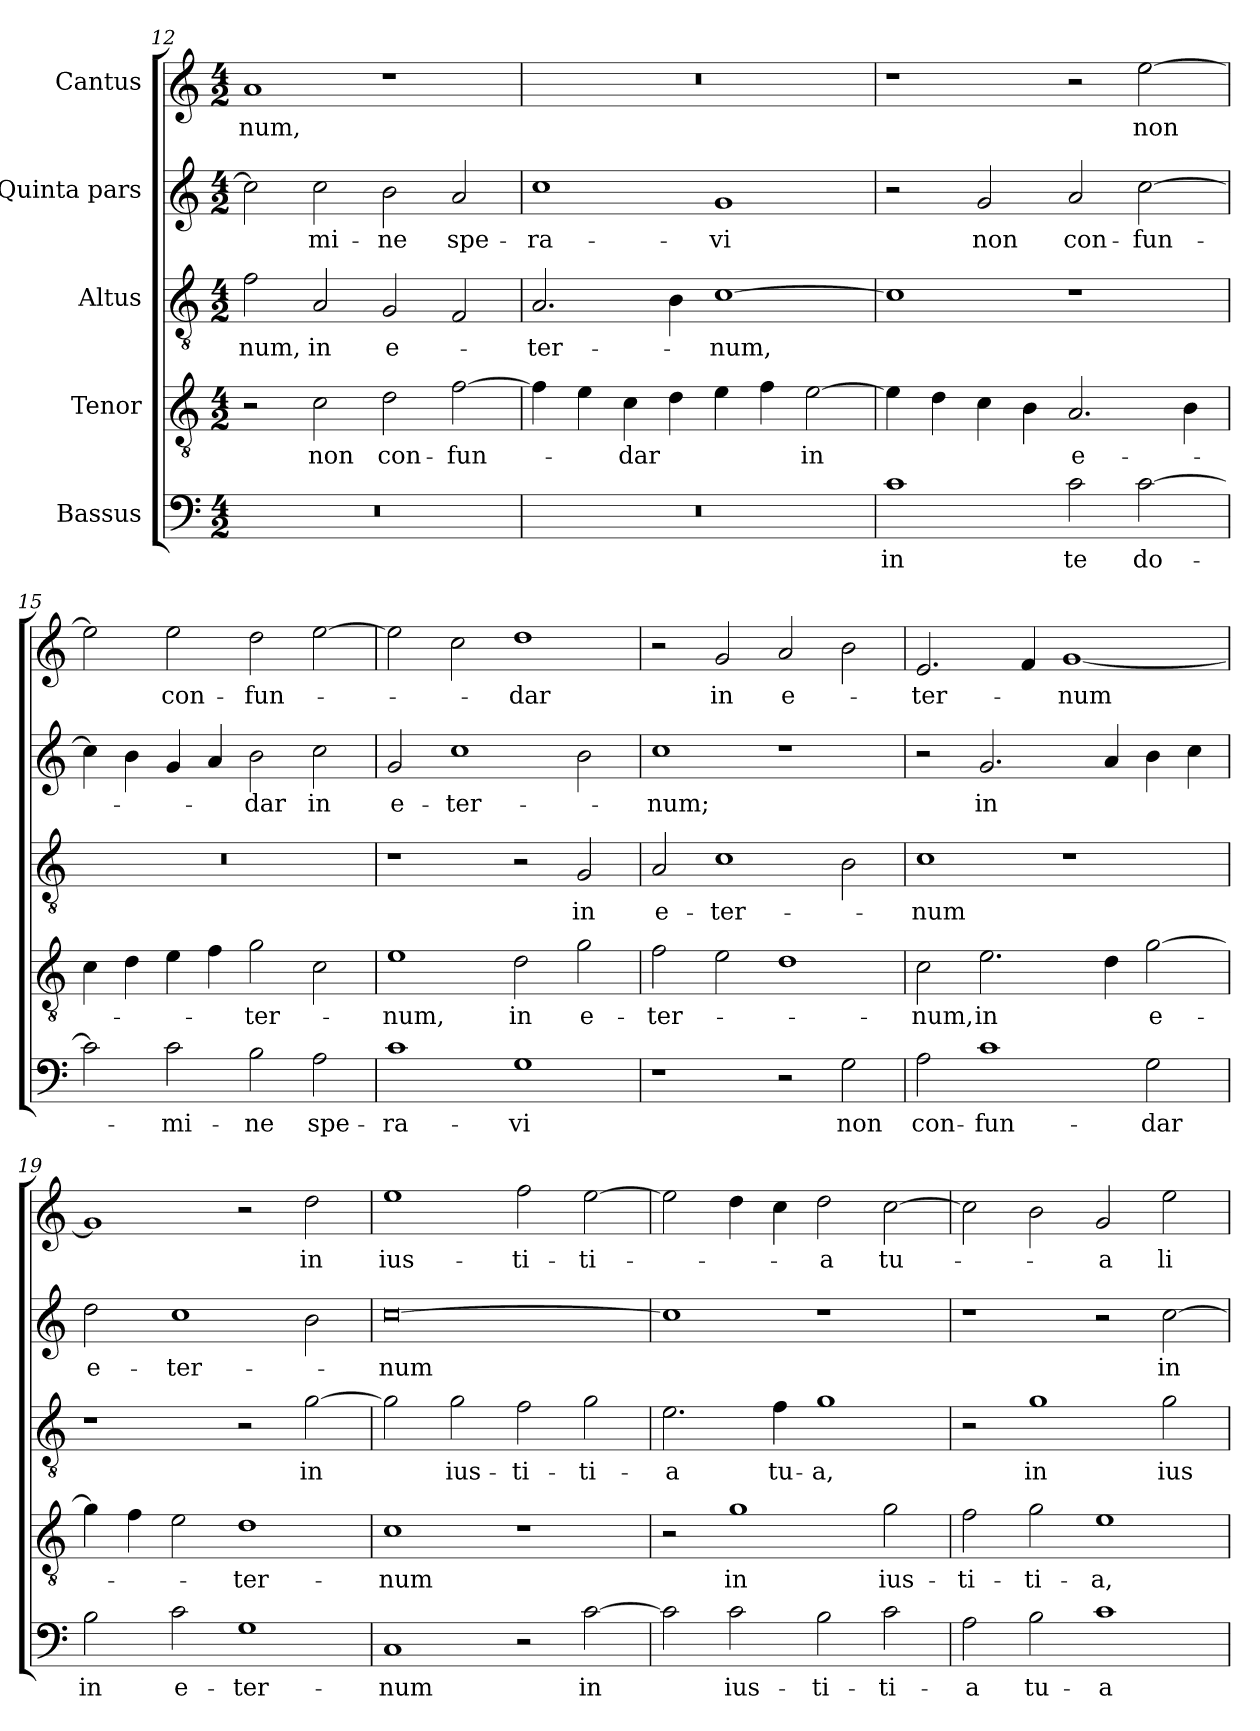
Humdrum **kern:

**kern	**text	**kern	**text	**kern	**text	**kern	**text	**kern	**text
*part5	*part5	*part4	*part4	*part3	*part3	*part2	*part2	*part1	*part1
*staff5	*staff5	*staff4	*staff4	*staff3	*staff3	*staff2	*staff2	*staff1	*staff1
*I"Bassus	*	*I"Tenor	*	*I"Altus	*	*I"Quinta pars	*	*I"Cantus	*
*clefF4	*	*clefGv2	*	*clefGv2	*	*clefG2	*	*clefG2	*
*k[]	*	*k[]	*	*k[]	*	*k[]	*	*k[]	*
*M4/2	*	*M4/2	*	*M4/2	*	*M4/2	*	*M4/2	*
=12	=12	=12	=12	=12	=12	=12	=12	=12	=12
0r	.	2r	.	2f\	-num,	2cc\]	.	1a/	-num,
.	.	2c\	non	2A/	in	2cc\	-mi-	.	.
.	.	2d\	con-	2G/	e-	2b\	-ne	1r	.
.	.	[2f\	-fun-	2F/	.	2a/	spe-	.	.
=13	=13	=13	=13	=13	=13	=13	=13	=13	=13
0r	.	4f\]	.	2.A/	-ter-	1cc\	-ra-	0r	.
.	.	4e\	.	.	.	.	.	.	.
.	.	4c\	-dar	.	.	.	.	.	.
.	.	4d\	.	4B\	.	.	.	.	.
.	.	4e\	.	[1c\	-num,	1g/	-vi	.	.
.	.	4f\	.	.	.	.	.	.	.
.	.	[2e\	in	.	.	.	.	.	.
=14	=14	=14	=14	=14	=14	=14	=14	=14	=14
1c\	in	4e\]	.	1c\]	.	2r	.	1r	.
.	.	4d\	.	.	.	.	.	.	.
.	.	4c\	.	.	.	2g/	non	.	.
.	.	4B\	.	.	.	.	.	.	.
2c\	te	2.A/	e-	1r	.	2a/	con-	2r	.
[2c\	do-	.	.	.	.	[2cc\	-fun-	[2ee\	non
.	.	4B\	.	.	.	.	.	.	.
=15	=15	=15	=15	=15	=15	=15	=15	=15	=15
2c\]	.	4c\	.	0r	.	4cc\]	.	2ee\]	.
.	.	4d\	.	.	.	4b\	.	.	.
2c\	-mi-	4e\	.	.	.	4g/	.	2ee\	con-
.	.	4f\	.	.	.	4a/	.	.	.
2B\	-ne	2g\	-ter-	.	.	2b\	-dar	2dd\	-fun-
2A\	spe-	2c\	.	.	.	2cc\	in	[2ee\	.
=16	=16	=16	=16	=16	=16	=16	=16	=16	=16
1c\	-ra-	1e\	-num,	1r	.	2g/	e-	2ee\]	.
.	.	.	.	.	.	1cc\	-ter-	2cc\	.
1G\	-vi	2d\	in	2r	.	.	.	1dd\	-dar
.	.	2g\	e-	2G/	in	2b\	.	.	.
=17	=17	=17	=17	=17	=17	=17	=17	=17	=17
1r	.	2f\	-ter-	2A/	e-	1cc\	-num;	2r	.
.	.	2e\	.	1c\	-ter-	.	.	2g/	in
2r	.	1d\	.	.	.	1r	.	2a/	e-
2G\	non	.	.	2B\	.	.	.	2b\	.
=18	=18	=18	=18	=18	=18	=18	=18	=18	=18
2A\	con-	2c\	-num,	1c\	-num	2r	.	2.e/	-ter-
1c\	-fun-	2.e\	in	.	.	2.g/	in	.	.
.	.	.	.	.	.	.	.	4f/	.
.	.	.	.	1r	.	.	.	[1g/	-num
.	.	4d\	.	.	.	4a/	.	.	.
2G\	-dar	[2g\	e-	.	.	4b\	.	.	.
.	.	.	.	.	.	4cc\	.	.	.
=19	=19	=19	=19	=19	=19	=19	=19	=19	=19
2B\	in	4g\]	.	1r	.	2dd\	e-	1g/]	.
.	.	4f\	.	.	.	.	.	.	.
2c\	e-	2e\	.	.	.	1cc\	-ter-	.	.
1G\	-ter-	1d\	-ter-	2r	.	.	.	2r	.
.	.	.	.	[2g\	in	2b\	.	2dd\	in
=20	=20	=20	=20	=20	=20	=20	=20	=20	=20
1C/	-num	1c\	-num	2g\]	.	[0cc\	-num	1ee\	ius-
.	.	.	.	2g\	ius-	.	.	.	.
2r	.	1r	.	2f\	-ti-	.	.	2ff\	-ti-
[2c\	in	.	.	2g\	-ti-	.	.	[2ee\	-ti-
=21	=21	=21	=21	=21	=21	=21	=21	=21	=21
2c\]	.	2r	.	2.e\	-a	1cc\]	.	2ee\]	.
2c\	ius-	1g\	in	.	.	.	.	4dd\	.
.	.	.	.	4f\	tu-	.	.	4cc\	.
2B\	-ti-	.	.	1g\	-a,	1r	.	2dd\	-a
2c\	-ti-	2g\	ius-	.	.	.	.	[2cc\	tu-
=22	=22	=22	=22	=22	=22	=22	=22	=22	=22
2A\	-a	2f\	-ti-	2r	.	1r	.	2cc\]	.
2B\	tu-	2g\	-ti-	1g\	in	.	.	2b\	.
1c\	-a	1e\	-a,	.	.	2r	.	2g/	-a
.	.	.	.	2g\	ius-	[2cc\	in	2ee\	li-
=	=	=	=	=	=	=	=	=	=
*-	*-	*-	*-	*-	*-	*-	*-	*-	*-
